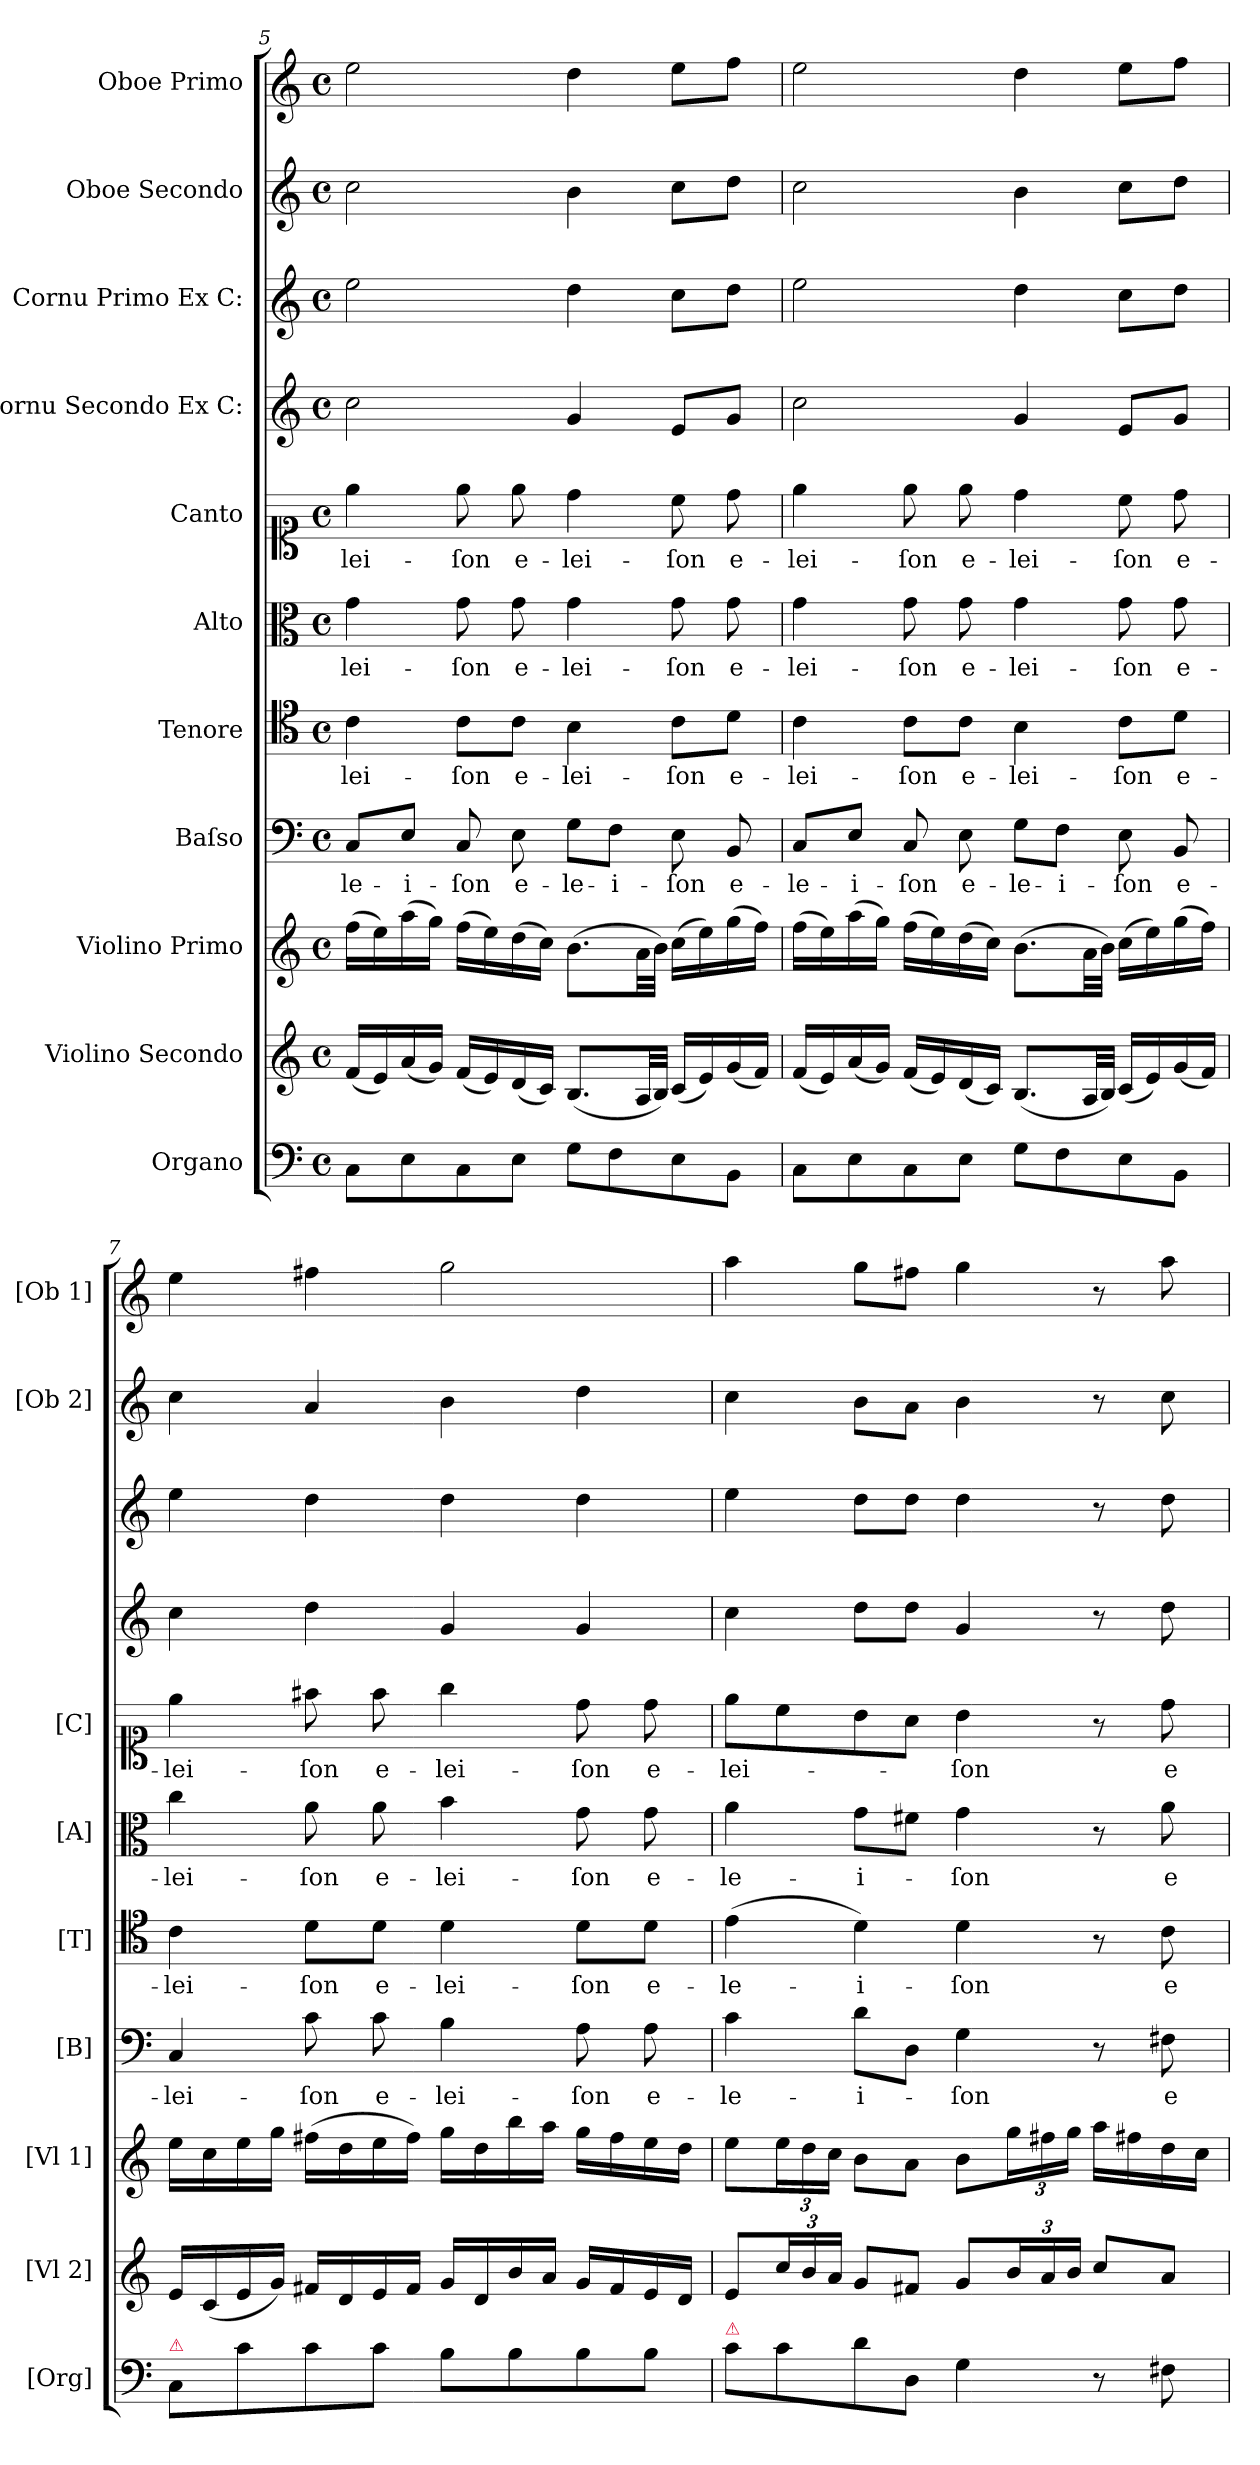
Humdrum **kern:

**kern	**kern	**kern	**kern	**text	**kern	**text	**kern	**text	**kern	**text	**kern	**kern	**kern	**kern
*part11	*part10	*part9	*part8	*part8	*part7	*part7	*part6	*part6	*part5	*part5	*part4	*part3	*part2	*part1
*staff11	*staff10	*staff9	*staff8	*staff8	*staff7	*staff7	*staff6	*staff6	*staff5	*staff5	*staff4	*staff3	*staff2	*staff1
*I"Organo	*I"Violino Secondo	*I"Violino Primo	*I"Baſso	*	*I"Tenore	*	*I"Alto	*	*I"Canto	*	*I"Cornu Secondo Ex C:	*I"Cornu Primo Ex C:	*I"Oboe Secondo	*I"Oboe Primo
*I'[Org]	*I'[Vl 2]	*I'[Vl 1]	*I'[B]	*	*I'[T]	*	*I'[A]	*	*I'[C]	*	*	*	*I'[Ob 2]	*I'[Ob 1]
*clefF4	*clefG2	*clefG2	*clefF4	*	*clefC4	*	*clefC3	*	*clefC1	*	*clefG2	*clefG2	*clefG2	*clefG2
*k[]	*k[]	*k[]	*k[]	*	*k[]	*	*k[]	*	*k[]	*	*k[]	*k[]	*k[]	*k[]
*C:	*C:	*C:	*C:	*	*C:	*	*C:	*	*C:	*	*C:	*C:	*C:	*C:
*M4/4	*M4/4	*M4/4	*M4/4	*	*M4/4	*	*M4/4	*	*M4/4	*	*M4/4	*M4/4	*M4/4	*M4/4
*met(c)	*met(c)	*met(c)	*met(c)	*	*met(c)	*	*met(c)	*	*met(c)	*	*met(c)	*met(c)	*met(c)	*met(c)
=5	=5	=5	=5	=5	=5	=5	=5	=5	=5	=5	=5	=5	=5	=5
!	!	!	!	!LO:LY:i	!	!LO:LY:i	!	!LO:LY:i	!	!	!	!	!	!
8C\L	(<16f/LL	(>16ff\LL	8C/L	-le-	4c\	-lei-	4g\	-lei-	4ee\	-lei-	2cc\	2ee\	2cc\	2ee\
.	16e/)	16ee\)	.	.	.	.	.	.	.	.	.	.	.	.
!	!	!	!	!LO:LY:i	!	!	!	!	!	!	!	!	!	!
8E\	(<16a/	(>16aa\	8E/J	-i-	.	.	.	.	.	.	.	.	.	.
.	16g/JJ)	16gg\JJ)	.	.	.	.	.	.	.	.	.	.	.	.
!	!	!	!	!LO:LY:i	!	!LO:LY:i	!	!LO:LY:i	!	!	!	!	!	!
8C\	(<16f/LL	(>16ff\LL	8C/	-ſon	8c\L	-ſon	8g\	-ſon	8ee\	-ſon	.	.	.	.
.	16e/)	16ee\)	.	.	.	.	.	.	.	.	.	.	.	.
!	!	!	!	!LO:LY:i	!	!LO:LY:i	!	!LO:LY:i	!	!LO:LY:i	!	!	!	!
8E\J	(<16d/	(>16dd\	8E\	e-	8c\J	e-	8g\	e-	8ee\	e-	.	.	.	.
.	16c/JJ)	16cc\JJ)	.	.	.	.	.	.	.	.	.	.	.	.
!	!	!	!	!LO:LY:i	!	!LO:LY:i	!	!LO:LY:i	!	!LO:LY:i	!	!	!	!
8G\L	(<8.B/L	(>8.b\L	8G\L	-le-	4B\	-lei-	4g\	-lei-	4dd\	-lei-	4g/	4dd\	4b\	4dd\
!	!	!	!	!LO:LY:i	!	!	!	!	!	!	!	!	!	!
8F\	.	.	8F\J	-i-	.	.	.	.	.	.	.	.	.	.
.	32A/LL	32a\LL	.	.	.	.	.	.	.	.	.	.	.	.
.	32B/JJJ)	32b\JJJ)	.	.	.	.	.	.	.	.	.	.	.	.
!	!	!	!	!LO:LY:i	!	!LO:LY:i	!	!LO:LY:i	!	!LO:LY:i	!	!	!	!
8E\	(<16c/LL	(>16cc\LL	8E\	-ſon	8c\L	-ſon	8g\	-ſon	8cc\	-ſon	8e/L	8cc\L	8cc\L	8ee\L
.	16e/)	16ee\)	.	.	.	.	.	.	.	.	.	.	.	.
8BB\J	(<16g/	(>16gg\	8BB/	e-	8d\J	e-	8g\	e-	8dd\	e-	8g/J	8dd\J	8dd\J	8ff\J
.	16f/JJ)	16ff\JJ)	.	.	.	.	.	.	.	.	.	.	.	.
=6	=6	=6	=6	=6	=6	=6	=6	=6	=6	=6	=6	=6	=6	=6
8C\L	(<16f/LL	(>16ff\LL	8C/L	-le-	4c\	-lei-	4g\	-lei-	4ee\	-lei-	2cc\	2ee\	2cc\	2ee\
.	16e/)	16ee\)	.	.	.	.	.	.	.	.	.	.	.	.
8E\	(<16a/	(>16aa\	8E/J	-i-	.	.	.	.	.	.	.	.	.	.
.	16g/JJ)	16gg\JJ)	.	.	.	.	.	.	.	.	.	.	.	.
8C\	(<16f/LL	(>16ff\LL	8C/	-ſon	8c\L	-ſon	8g\	-ſon	8ee\	-ſon	.	.	.	.
.	16e/)	16ee\)	.	.	.	.	.	.	.	.	.	.	.	.
!	!	!	!	!LO:LY:i	!	!LO:LY:i	!	!LO:LY:i	!	!LO:LY:i	!	!	!	!
8E\J	(<16d/	(>16dd\	8E\	e-	8c\J	e-	8g\	e-	8ee\	e-	.	.	.	.
.	16c/JJ)	16cc\JJ)	.	.	.	.	.	.	.	.	.	.	.	.
!	!	!	!	!LO:LY:i	!	!LO:LY:i	!	!LO:LY:i	!	!LO:LY:i	!	!	!	!
8G\L	(<8.B/L	(>8.b\L	8G\L	-le-	4B\	-lei-	4g\	-lei-	4dd\	-lei-	4g/	4dd\	4b\	4dd\
!	!	!	!	!LO:LY:i	!	!	!	!	!	!	!	!	!	!
8F\	.	.	8F\J	-i-	.	.	.	.	.	.	.	.	.	.
.	32A/LL	32a\LL	.	.	.	.	.	.	.	.	.	.	.	.
.	32B/JJJ)	32b\JJJ)	.	.	.	.	.	.	.	.	.	.	.	.
!	!	!	!	!LO:LY:i	!	!LO:LY:i	!	!LO:LY:i	!	!LO:LY:i	!	!	!	!
8E\	(<16c/LL	(>16cc\LL	8E\	-ſon	8c\L	-ſon	8g\	-ſon	8cc\	-ſon	8e/L	8cc\L	8cc\L	8ee\L
.	16e/)	16ee\)	.	.	.	.	.	.	.	.	.	.	.	.
!	!	!	!	!LO:LY:i	!	!LO:LY:i	!	!LO:LY:i	!	!LO:LY:i	!	!	!	!
8BB\J	(<16g/	(>16gg\	8BB/	e-	8d\J	e-	8g\	e-	8dd\	e-	8g/J	8dd\J	8dd\J	8ff\J
.	16f/JJ)	16ff\JJ)	.	.	.	.	.	.	.	.	.	.	.	.
=7	=7	=7	=7	=7	=7	=7	=7	=7	=7	=7	=7	=7	=7	=7
!LO:TX:a:color=crimson:t=⚠	!	!	!	!	!	!	!	!	!	!	!	!	!	!
!	!	!	!	!LO:LY:i	!	!LO:LY:i	!	!LO:LY:i	!	!LO:LY:i	!	!	!	!
8C/L	16e/LL	16ee\LL	4C/	-lei-	4c\	-lei-	4cc\	-lei-	4ee\	-lei-	4cc\	4ee\	4cc\	4ee\
.	(<16c/	16cc\	.	.	.	.	.	.	.	.	.	.	.	.
8c\	16e/	16ee\	.	.	.	.	.	.	.	.	.	.	.	.
.	16g/JJ)	16gg\JJ	.	.	.	.	.	.	.	.	.	.	.	.
!	!	!	!	!LO:LY:i	!	!LO:LY:i	!	!LO:LY:i	!	!LO:LY:i	!	!	!	!
8c\	16f#X/LL	(>16ff#X\LL	8c\	-ſon	8d\L	-ſon	8a\	-ſon	8ff#X\	-ſon	4dd\	4dd\	4a/	4ff#X\
.	16d/	16dd\	.	.	.	.	.	.	.	.	.	.	.	.
!	!	!	!	!LO:LY:i	!	!LO:LY:i	!	!LO:LY:i	!	!LO:LY:i	!	!	!	!
8c\J	16e/	16ee\	8c\	e-	8d\J	e-	8a\	e-	8ff#\	e-	.	.	.	.
.	16f#/JJ	16ff#\JJ)	.	.	.	.	.	.	.	.	.	.	.	.
!	!	!	!	!LO:LY:i	!	!LO:LY:i	!	!LO:LY:i	!	!LO:LY:i	!	!	!	!
8B\L	16g/LL	16gg\LL	4B\	-lei-	4d\	-lei-	4b\	-lei-	4gg\	-lei-	4g/	4dd\	4b\	2gg\
.	16d/	16dd\	.	.	.	.	.	.	.	.	.	.	.	.
8B\	16b/	16bb\	.	.	.	.	.	.	.	.	.	.	.	.
.	16a/JJ	16aa\JJ	.	.	.	.	.	.	.	.	.	.	.	.
!	!	!	!	!LO:LY:i	!	!LO:LY:i	!	!LO:LY:i	!	!LO:LY:i	!	!	!	!
8B\	16g/LL	16gg\LL	8A\	-ſon	8d\L	-ſon	8g\	-ſon	8dd\	-ſon	4g/	4dd\	4dd\	.
.	16f#/	16ff#\	.	.	.	.	.	.	.	.	.	.	.	.
!	!	!	!	!	!	!LO:LY:i	!	!	!	!	!	!	!	!
8B\J	16e/	16ee\	8A\	e-	8d\J	e-	8g\	e-	8dd\	e-	.	.	.	.
.	16d/JJ	16dd\JJ	.	.	.	.	.	.	.	.	.	.	.	.
=8	=8	=8	=8	=8	=8	=8	=8	=8	=8	=8	=8	=8	=8	=8
!LO:TX:a:color=crimson:t=⚠	!	!	!	!	!	!	!	!	!	!	!	!	!	!
!	!	!	!	!	!	!LO:LY:i	!	!	!	!	!	!	!	!
8c\L	8e/L	8ee\L	4c\	-le-	(>4e\	-le-	4a\	-le-	8ee\L	-lei-	4cc\	4ee\	4cc\	4aa\
8c\	24cc/L	24ee\L	.	.	.	.	.	.	8cc\	.	.	.	.	.
.	24b/	24dd\	.	.	.	.	.	.	.	.	.	.	.	.
.	24a/JJ	24cc\JJ	.	.	.	.	.	.	.	.	.	.	.	.
!	!	!	!	!	!	!LO:LY:i	!	!	!	!	!	!	!	!
8d\	8g/L	8b\L	8d\L	-i-	4d\)	-i-	8g\L	-i-	8b\	.	8dd\L	8dd\L	8b\L	8gg\L
8D/J	8f#X/J	8a\J	8D\J	.	.	.	8f#X\J	.	8a\J	.	8dd\J	8dd\J	8a\J	8ff#X\J
!	!	!	!	!	!	!LO:LY:i	!	!	!	!	!	!	!	!
4G\	8g/L	8b\L	4G\	-ſon	4d\	-ſon	4g\	-ſon	4b\	-ſon	4g/	4dd\	4b\	4gg\
.	24b/L	24gg\L	.	.	.	.	.	.	.	.	.	.	.	.
.	24a/	24ff#X\	.	.	.	.	.	.	.	.	.	.	.	.
.	24b/JJ	24gg\JJ	.	.	.	.	.	.	.	.	.	.	.	.
8r	8cc/L	16aa\LL	8r	.	8r	.	8r	.	8r	.	8r	8r	8r	8r
.	.	16ff#X\	.	.	.	.	.	.	.	.	.	.	.	.
8F#X\	8a/J	16dd\	8F#X\	e-	8c\	e-	8a\	e-	8dd\	e-	8dd\	8dd\	8cc\	8aa\
.	.	16cc\JJ	.	.	.	.	.	.	.	.	.	.	.	.
=	=	=	=	=	=	=	=	=	=	=	=	=	=	=
*-	*-	*-	*-	*-	*-	*-	*-	*-	*-	*-	*-	*-	*-	*-
